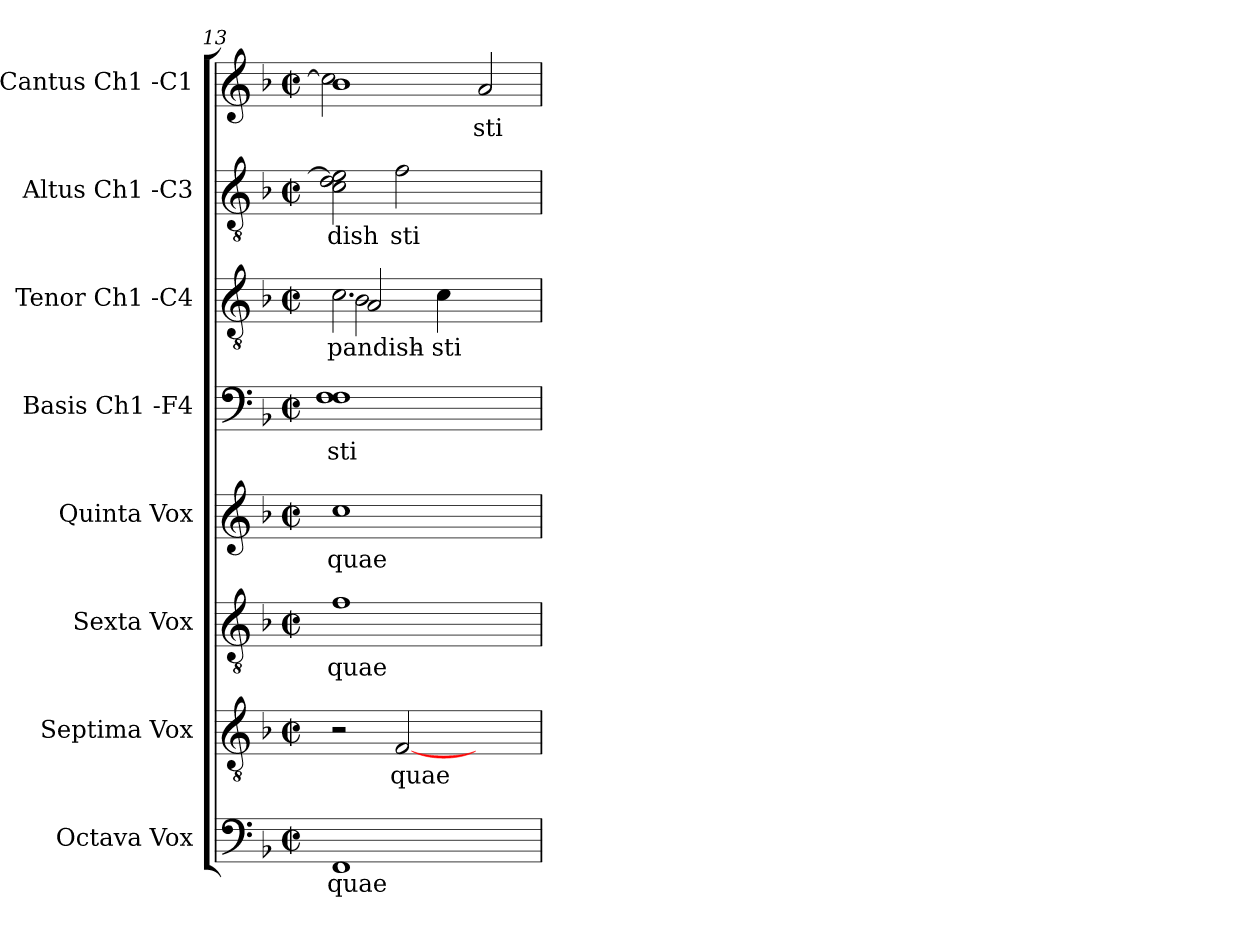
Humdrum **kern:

**kern	**text	**kern	**text	**kern	**text	**kern	**text	**kern	**text	**kern	**text	**kern	**text	**kern	**text
*part8	*part8	*part7	*part7	*part6	*part6	*part5	*part5	*part4	*part4	*part3	*part3	*part2	*part2	*part1	*part1
*staff8	*staff8	*staff7	*staff7	*staff6	*staff6	*staff5	*staff5	*staff4	*staff4	*staff3	*staff3	*staff2	*staff2	*staff1	*staff1
*I"Octava  Vox	*	*I"Septima  Vox	*	*I"Sexta  Vox	*	*I"Quinta  Vox	*	*I"Basis  Ch1 -F4	*	*I"Tenor  Ch1 -C4	*	*I"Altus  Ch1 -C3	*	*I"Cantus  Ch1 -C1	*
*	*	*	*	*	*	*	*	*I'B	*	*I'T	*	*I'A	*	*I'C	*
*clefF4	*	*clefGv2	*	*clefGv2	*	*clefG2	*	*clefF4	*	*clefGv2	*	*clefGv2	*	*clefG2	*
*k[b-]	*	*k[b-]	*	*k[b-]	*	*k[b-]	*	*k[b-]	*	*k[b-]	*	*k[b-]	*	*k[b-]	*
*F:	*	*F:	*	*F:	*	*F:	*	*F:	*	*F:	*	*F:	*	*F:	*
*M2/2	*	*M2/2	*	*M2/2	*	*M2/2	*	*M2/2	*	*M2/2	*	*M2/2	*	*M2/2	*
*met(c|)	*	*met(c|)	*	*met(c|)	*	*met(c|)	*	*met(c|)	*	*met(c|)	*	*met(c|)	*	*met(c|)	*
=13	=13	=13	=13	=13	=13	=13	=13	=13	=13	=13	=13	=13	=13	=13	=13
!	!LO:LY:b:rj	!	!	!	!LO:LY:b:rj	!	!LO:LY:b:rj	!	!LO:LY:b:rj	!	!LO:LY:b:rj	!	!LO:LY:b:rj	!	!LO:LY:b:cj
*	*	*	*	*	*	*	*	*	*	*^	*	*	*	*^	*
*	*	*	*	*	*	*	*	*	*	*	*^	*	*	*	*	*	*
1FF	quae	2r	.	1f	quae	1cc	quae	1F 1F	-sti-	2.c\	2B-\	2A/	pandish-	2e-\] 2d\ 2c\	-dish	1b-	2cc\]	--
!	!	!	!LO:LY:b:rj	!	!	!	!	!	!	!	!	!	!	!	!LO:LY:b:rj	!	!	!
.	.	[>2F/	quae	.	.	.	.	.	.	.	2ryy	2ryy	.	2f\	sti-	.	1ryy	.
!	!	!	!	!	!	!	!	!	!	!	!	!	!LO:LY:b:rj	!	!	!	!	!
.	.	.	.	.	.	.	.	.	.	4c\	.	.	-sti-	.	.	.	.	.
!	!	!	!	!	!	!	!	!	!	!	!	!	!	!	!	!	!	!LO:LY:b:cj
2ryy	.	2ryy	.	2ryy	.	2ryy	.	2ryy	.	2ryy	2ryy	2ryy	.	2ryy	.	2a/	.	-sti-
*	*	*	*	*	*	*	*	*	*	*v	*v	*v	*	*	*	*v	*v	*
=	=	=	=	=	=	=	=	=	=	=	=	=	=	=	=
*-	*-	*-	*-	*-	*-	*-	*-	*-	*-	*-	*-	*-	*-	*-	*-
